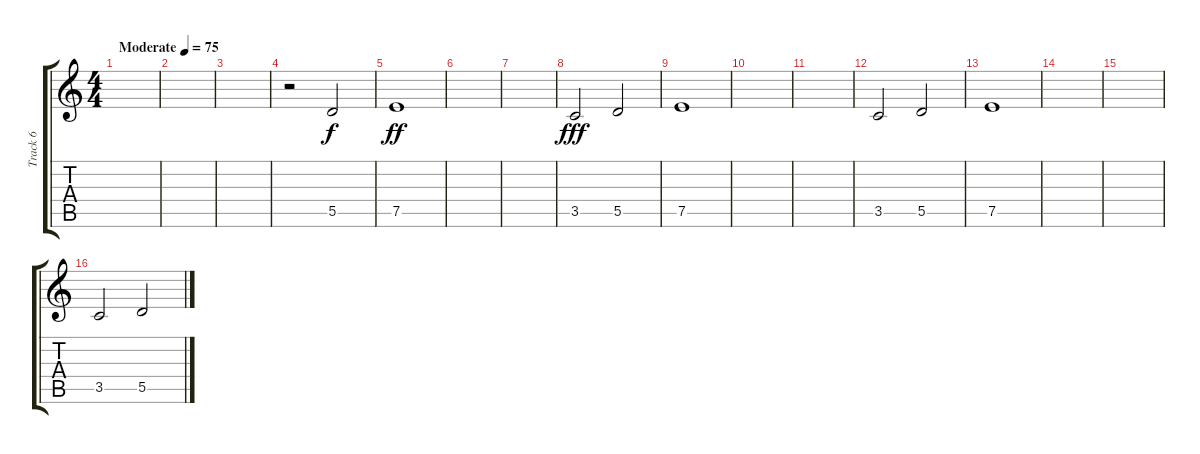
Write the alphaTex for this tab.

\track ("Track 6" "Track 6") {instrument electricguitarclean}
\staff {score tabs}
\tuning (E4 B3 G3 D3 A2 E2) {hide}
\ts (4 4)
\tempo (75 "Moderate")
\clef g2
\ks c
|
|
|
r.2 5.5.2 |
7.5.1{dy ff} |
|
|
3.5.2{dy fff} 5.5.2 |
7.5.1 |
|
|
3.5.2 5.5.2 |
7.5.1 |
|
|
3.5.2 5.5.2
